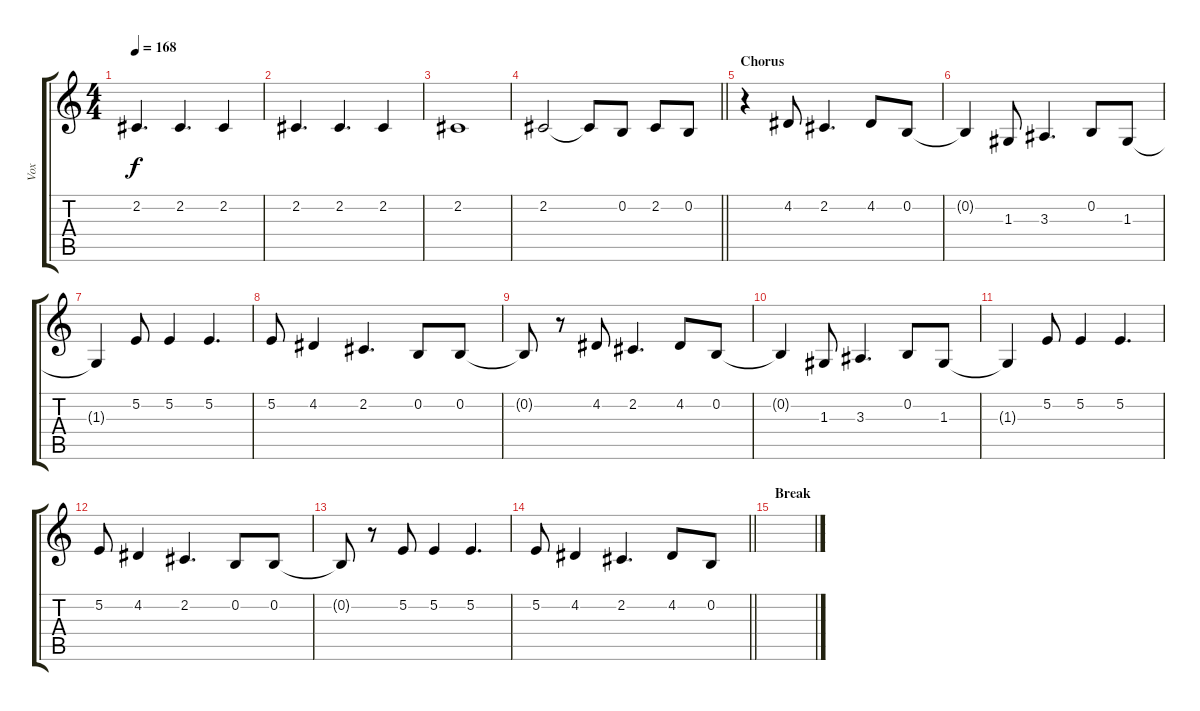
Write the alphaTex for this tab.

\track ("Vox" "Vox") {instrument lead2sawtooth}
\staff {score tabs}
\tuning (E4 B3 G3 D3 A2 E2) {hide}
\ts (4 4)
\tempo 168
\clef g2
\ks c
2.2.4{d dy f} 2.2.4{d} 2.2.4 |
2.2.4{d} 2.2.4{d} 2.2.4 |
2.2.1 |
\barLineRight lightlight
2.2.2 2.2{t}.8 0.2.8 2.2.8 0.2.8 |
\section ("" "Chorus")
r.4 4.2.8 2.2.4{d} 4.2.8 0.2.8 |
0.2{t}.4 1.3.8 3.3.4{d} 0.2.8 1.3.8 |
1.3{t}.4 5.2.8 5.2.4 5.2.4{d} |
5.2.8 4.2.4 2.2.4{d} 0.2.8 0.2.8 |
0.2{t}.8 r.8 4.2.8 2.2.4{d} 4.2.8 0.2.8 |
0.2{t}.4 1.3.8 3.3.4{d} 0.2.8 1.3.8 |
1.3{t}.4 5.2.8 5.2.4 5.2.4{d} |
5.2.8 4.2.4 2.2.4{d} 0.2.8 0.2.8 |
0.2{t}.8 r.8 5.2.8 5.2.4 5.2.4{d} |
\barLineRight lightlight
5.2.8 4.2.4 2.2.4{d} 4.2.8 0.2.8 |
\section ("" "Break")
